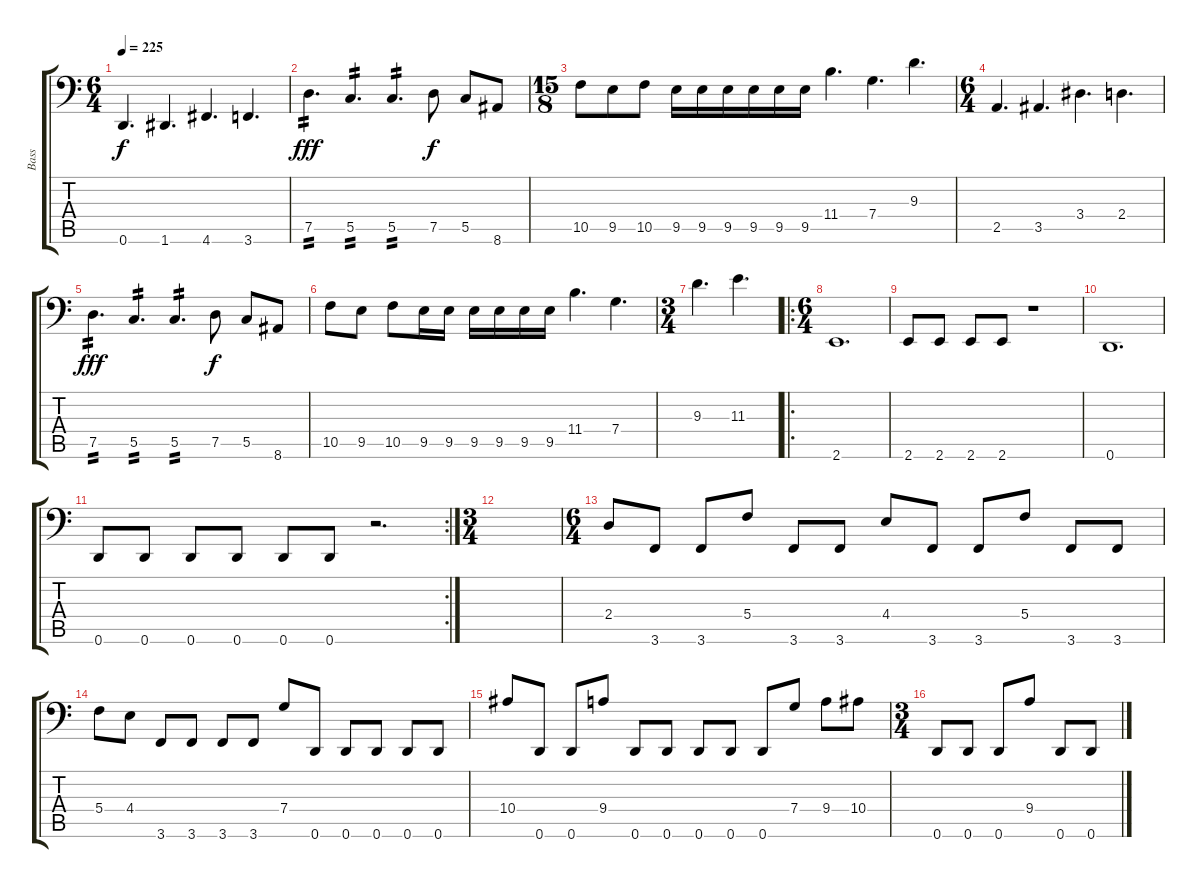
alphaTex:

\track ("Bass" "Bass") {instrument electricbasspick}
\staff {score tabs}
\tuning (D3 A2 F2 C2 G1 D1) {hide}
\ts (6 4)
\tempo 225
\clef f4
\ks c
0.6.4{d dy f} 1.6.4{d} 4.6.4{d} 3.6.4{d} |
7.5.4{d tp 2 dy fff} 5.5.4{d tp 2} 5.5.4{d tp 2} 7.5.8{dy f} 5.5.8 8.6.8 |
\ts (15 8)
10.5.8 9.5.8 10.5.8 9.5.16 9.5.16 9.5.16 9.5.16 9.5.16 9.5.16 11.4.4{d} 7.4.4{d} 9.3.4{d} |
\ts (6 4)
2.5.4{d} 3.5.4{d} 3.4.4{d} 2.4.4{d} |
7.5.4{d tp 2 dy fff} 5.5.4{d tp 2} 5.5.4{d tp 2} 7.5.8{dy f} 5.5.8 8.6.8 |
10.5.8 9.5.8 10.5.8 9.5.16 9.5.16 9.5.16 9.5.16 9.5.16 9.5.16 11.4.4{d} 7.4.4{d} |
\ts (3 4)
9.3.4{d} 11.3.4{d} |
\ro
\ts (6 4)
2.6.1{d} |
2.6.8 2.6.8 2.6.8 2.6.8 r.1 |
0.6.1{d} |
\rc 2
0.6.8 0.6.8 0.6.8 0.6.8 0.6.8 0.6.8 r.2{d} |
\ts (3 4)
|
\ts (6 4)
2.4.8 3.6.8 3.6.8 5.4.8 3.6.8 3.6.8 4.4.8 3.6.8 3.6.8 5.4.8 3.6.8 3.6.8 |
5.4.8 4.4.8 3.6.8 3.6.8 3.6.8 3.6.8 7.4.8 0.6.8 0.6.8 0.6.8 0.6.8 0.6.8 |
10.4.8 0.6.8 0.6.8 9.4.8 0.6.8 0.6.8 0.6.8 0.6.8 0.6.8 7.4.8 9.4.8 10.4.8 |
\ts (3 4)
0.6.8 0.6.8 0.6.8 9.4.8 0.6.8 0.6.8
